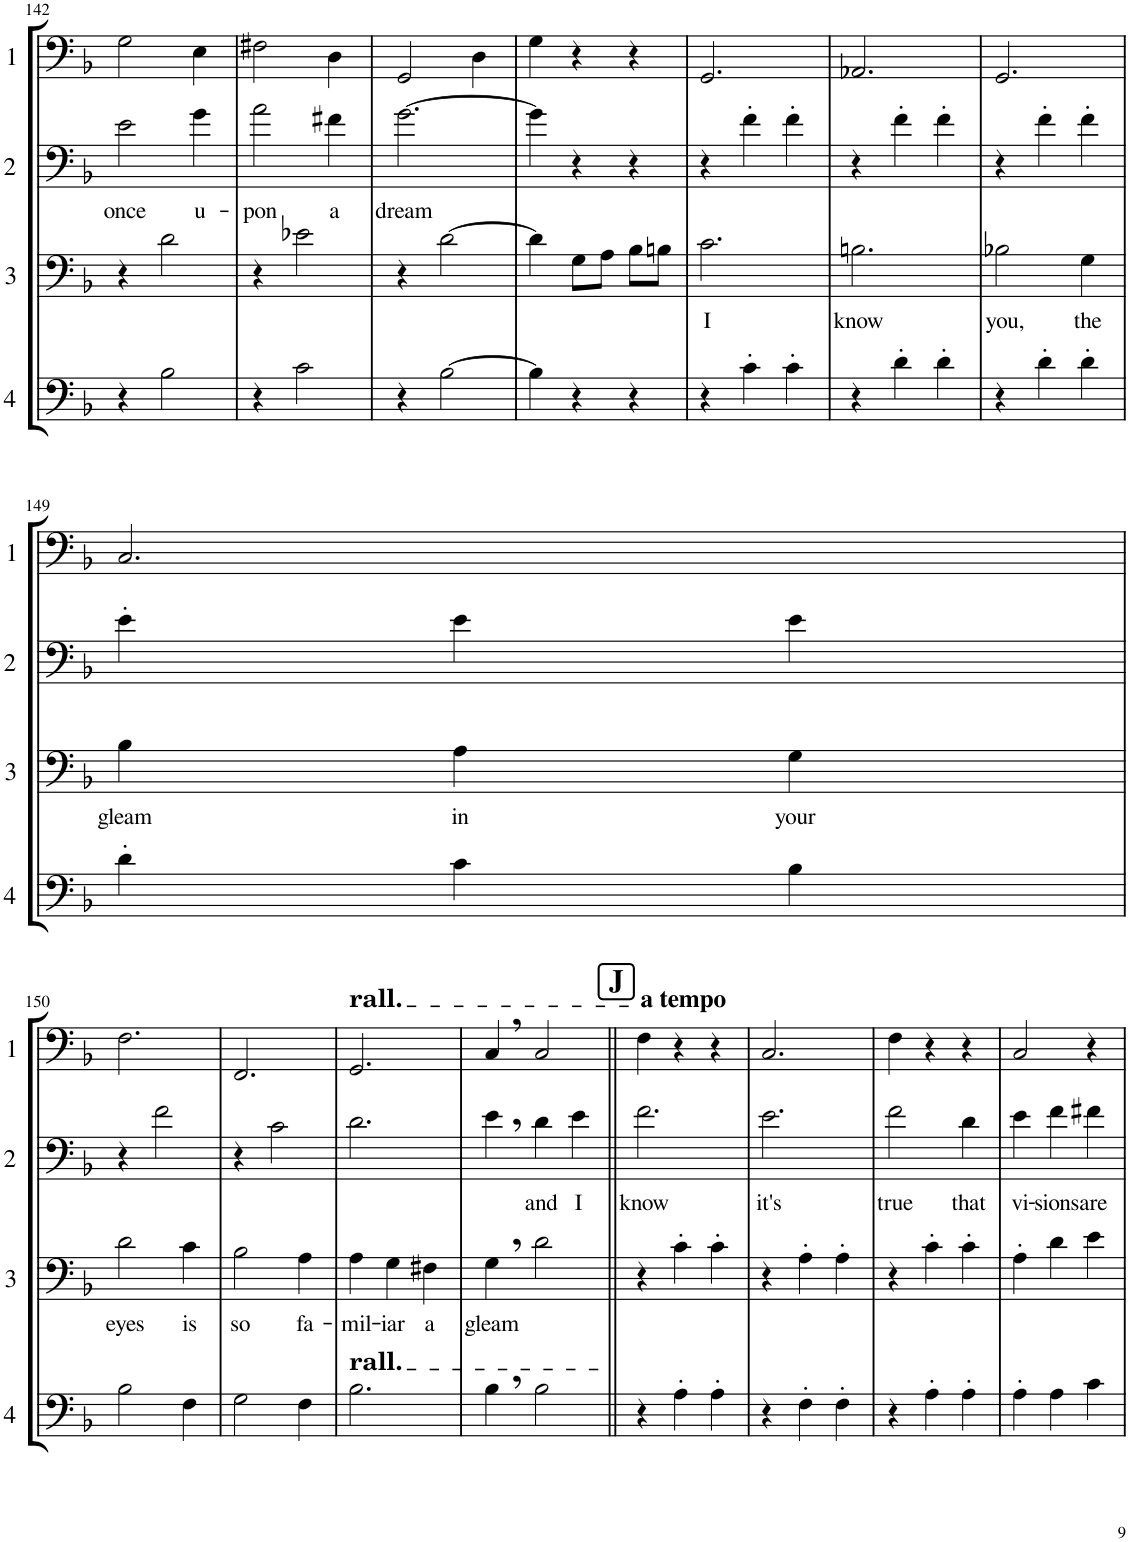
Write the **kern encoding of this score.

**kern	**kern	**text	**kern	**text	**kern
*part4	*part3	*part3	*part2	*part2	*part1
*staff4	*staff3	*staff3	*staff2	*staff2	*staff1
*I"Euphonium 4	*I"Euphonium 3	*	*I"Euphonium 2	*	*I"Euphonium 1
!!LO:PB:g=z
*clefF4	*clefF4	*	*clefF4	*	*clefF4
*k[b-]	*k[b-]	*	*k[b-]	*	*k[b-]
*M3/4	*M3/4	*	*M3/4	*	*M3/4
=142	=142	=142	=142	=142	=142
!	!	!	!	!LO:LY:b	!
4r	4r	.	2e\	once	2G\
2B-\	2d\	.	.	.	.
!	!	!	!	!LO:LY:b	!
.	.	.	4g\	u-	4E\
=143	=143	=143	=143	=143	=143
!	!	!	!	!LO:LY:b	!
4r	4r	.	2a\	-pon	2F#X\
2c\	2e-X\	.	.	.	.
!	!	!	!	!LO:LY:b	!
.	.	.	4f#X\	a	4D\
=144	=144	=144	=144	=144	=144
!	!	!	!	!LO:LY:b	!
4r	4r	.	[2.g\	dream	2GG/
[2B-\	[2d\	.	.	.	.
.	.	.	.	.	4D\
=145	=145	=145	=145	=145	=145
4B-\]	4d\]	.	4g\]	.	4G\
4r	8G\L	.	4r	.	4r
.	8A\J	.	.	.	.
4r	8B-\L	.	4r	.	4r
.	8Bn\J	.	.	.	.
=146	=146	=146	=146	=146	=146
!	!	!LO:LY:b	!	!	!
4r	2.c\	I	4r	.	2.GG/
4c'\	.	.	4f'\	.	.
4c'\	.	.	4f'\	.	.
=147	=147	=147	=147	=147	=147
!	!	!LO:LY:b	!	!	!
4r	2.Bn\	know	4r	.	2.AA-X/
4d'\	.	.	4f'\	.	.
4d'\	.	.	4f'\	.	.
=148	=148	=148	=148	=148	=148
!	!	!LO:LY:b	!	!	!
4r	2B-X\	you,	4r	.	2.GG/
4d'\	.	.	4f'\	.	.
!	!	!LO:LY:b	!	!	!
4d'\	4G\	the	4f'\	.	.
!!LO:LB:g=z
=149	=149	=149	=149	=149	=149
!	!	!LO:LY:b	!	!	!
4d'\	4B-\	gleam	4e'\	.	2.C/
!	!	!LO:LY:b	!	!	!
4c\	4A\	in	4e\	.	.
!	!	!LO:LY:b	!	!	!
4B-\	4G\	your	4e\	.	.
!!LO:LB:g=z
=150	=150	=150	=150	=150	=150
!	!	!LO:LY:b	!	!	!
2B-\	2d\	eyes	4r	.	2.F\
.	.	.	2f\	.	.
!	!	!LO:LY:b	!	!	!
4F\	4c\	is	.	.	.
=151	=151	=151	=151	=151	=151
!	!	!LO:LY:b	!	!	!
2G\	2B-\	so	4r	.	2.FF/
.	.	.	2c\	.	.
!	!	!LO:LY:b	!	!	!
4F\	4A\	fa-	.	.	.
=152	=152	=152	=152	=152	=152
!	!	!	!	!	!LO:TX:a:t=rall.
!LO:TX:a:t=rall.	!	!	!	!	!
!	!	!LO:LY:b	!	!	!
2.B-\	4A\	-mil-	2.d\	.	2.GG/
!	!	!LO:LY:b	!	!	!
.	4G\	-iar	.	.	.
!	!	!LO:LY:b	!	!	!
.	4F#X\	a	.	.	.
=153	=153	=153	=153	=153	=153
!	!	!LO:LY:b	!	!	!
4B-,\	4G,\	gleam	4e,\	.	4C,/
!	!	!	!	!LO:LY:b	!
2B-\	2d\	.	4d\	and	2C/
!	!	!	!	!LO:LY:b	!
.	.	.	4e\	I	.
=154||	=154||	=154||	=154||	=154||	=154||
!!LO:REH:place=s1:a:B:cj:fs=14:t=J
!	!	!	!	!	!LO:TX:a:B:t=a tempo
!	!	!	!	!LO:LY:b	!
4r	4r	.	2.f\	know	4F\
4A'\	4c'\	.	.	.	4r
4A'\	4c'\	.	.	.	4r
=155	=155	=155	=155	=155	=155
!	!	!	!	!LO:LY:b	!
4r	4r	.	2.e\	it's	2.C/
4F'\	4A'\	.	.	.	.
4F'\	4A'\	.	.	.	.
=156	=156	=156	=156	=156	=156
!	!	!	!	!LO:LY:b	!
4r	4r	.	2f\	true	4F\
4A'\	4c'\	.	.	.	4r
!	!	!	!	!LO:LY:b	!
4A'\	4c'\	.	4d\	that	4r
=157	=157	=157	=157	=157	=157
!	!	!	!	!LO:LY:b	!
4A'\	4A'\	.	4e\	vi-	2C/
!	!	!	!	!LO:LY:b	!
4A\	4d\	.	4f\	-sions	.
!	!	!	!	!LO:LY:b	!
4c\	4e\	.	4f#X\	are	4r
=	=	=	=	=	=
*-	*-	*-	*-	*-	*-
